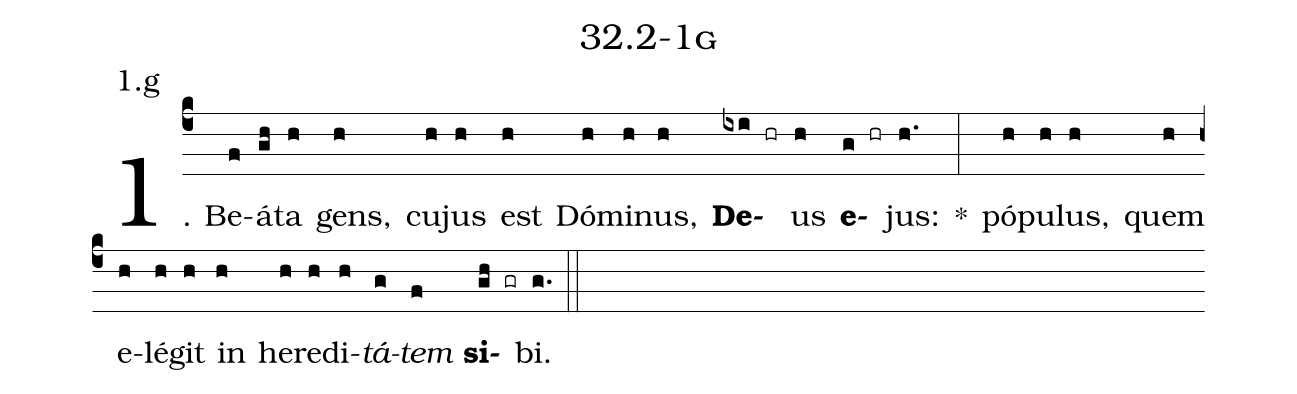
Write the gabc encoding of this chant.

name: 32.2-1g;
annotation: 1.g;
%%
(c4)1. Be(f)á(gh)ta(h) gens,(h) cu(h)jus(h) est(h) Dó(h)mi(h)nus,(h) <b>De</b>(ixi hr)us(h) <b>e</b>(g hr)jus:(h.) *(:) pó(h)pu(h)lus,(h) quem(h) e(h)lé(h)git(h) in(h) he(h)re(h)di(h)<i>tá</i>(g)<i>tem</i>(f) <b>si</b>(gh gr)bi.(g.) (::)
